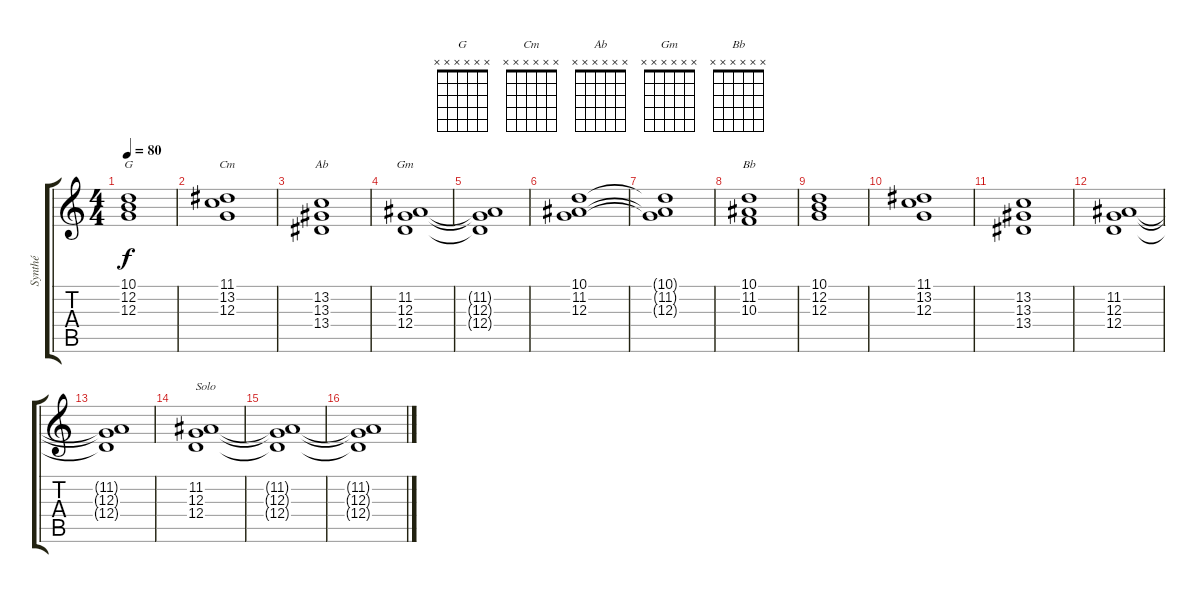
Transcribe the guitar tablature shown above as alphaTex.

\track ("Synthé" "Synthé") {instrument lead3calliope}
\staff {score tabs}
\tuning (E4 B3 G3 D3 A2 E2) {hide}
\chord ("G" x x x x x x) {firstfret 0}
\chord ("Cm" x x x x x x) {firstfret 0}
\chord ("Ab" x x x x x x) {firstfret 0}
\chord ("Gm" x x x x x x) {firstfret 0}
\chord ("Bb" x x x x x x) {firstfret 0}
\ts (4 4)
\tempo 80
\clef g2
\ks c
(10.1 12.2 12.3).1{ch "G" dy f} |
(11.1 13.2 12.3).1{ch "Cm"} |
(13.2 13.3 13.4).1{ch "Ab"} |
(11.2 12.3 12.4).1{ch "Gm"} |
(11.2{t} 12.3{t} 12.4{t}).1 |
(10.1 11.2 12.3).1 |
(10.1{t} 11.2{t} 12.3{t}).1 |
(10.1 11.2 10.3).1{ch "Bb"} |
(10.1 12.2 12.3).1 |
(11.1 13.2 12.3).1 |
(13.2 13.3 13.4).1 |
(11.2 12.3 12.4).1 |
(11.2{t} 12.3{t} 12.4{t}).1 |
(11.2 12.3 12.4).1{txt "Solo"} |
(11.2{t} 12.3{t} 12.4{t}).1 |
(11.2{t} 12.3{t} 12.4{t}).1
